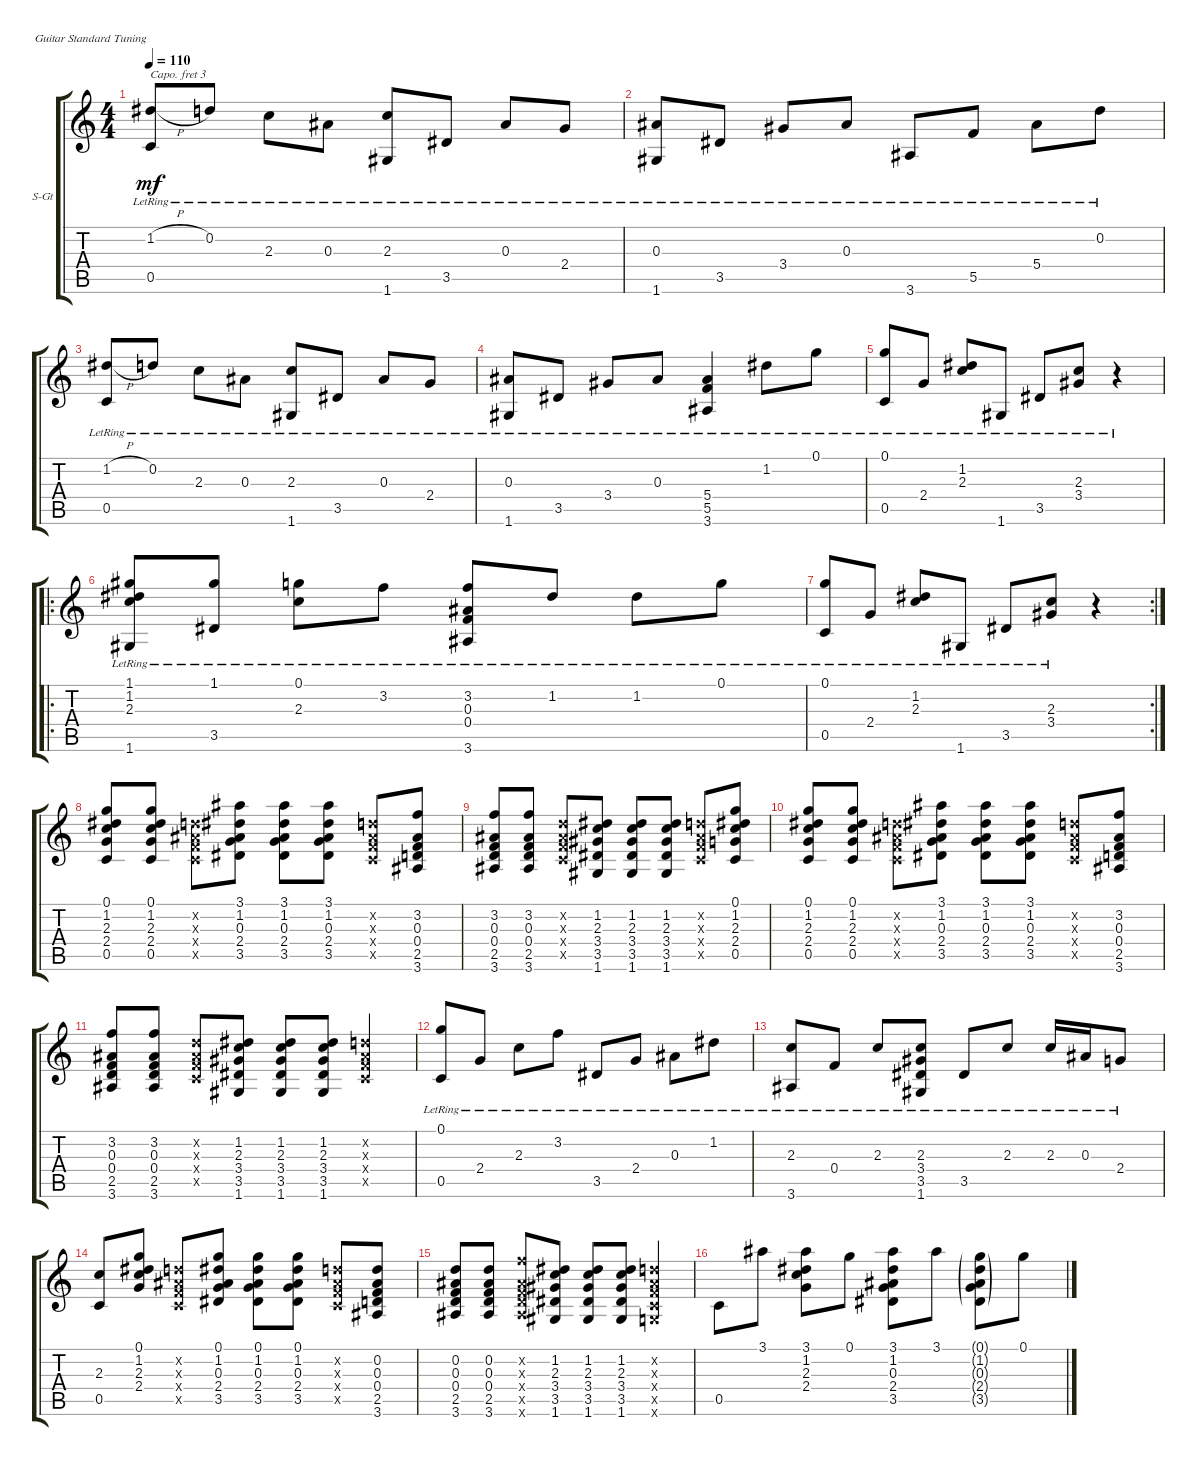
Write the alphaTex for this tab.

\defaultSystemsLayout 4
\bracketExtendMode groupsimilarinstruments
\firstSystemTrackNameOrientation horizontal
\otherSystemsTrackNameOrientation horizontal
\track ("Steel Guitar" "S-Gt") {instrument acousticguitarsteel}
\staff {score tabs}
\capo 3
\tuning (E4 B3 G3 D3 A2 E2)
\ts (4 4)
\tempo 110
\clef g2
\ks c
(1.2{h lr} 0.5{lr}).8{dy mf} 0.2{lr}.8 2.3{lr}.8 0.3{lr}.8 (2.3{lr} 1.6{lr}).8 3.5{lr}.8 0.3{lr}.8 2.4{lr}.8 |
(1.6{lr} 0.3{lr}).8 3.5{lr}.8 3.4{lr}.8 0.3{lr}.8 3.6{lr}.8 5.5{lr}.8 5.4{lr}.8 0.2{lr}.8 |
(1.2{h lr} 0.5{lr}).8 0.2{lr}.8 2.3{lr}.8 0.3{lr}.8 (2.3{lr} 1.6{lr}).8 3.5{lr}.8 0.3{lr}.8 2.4{lr}.8 |
(1.6{lr} 0.3{lr}).8 3.5{lr}.8 3.4{lr}.8 0.3{lr}.8 (3.6{lr} 5.5{lr} 5.4{lr}).4 1.2{lr}.8 0.1{lr}.8 |
(0.1{lr} 0.5{lr}).8 2.4{lr}.8 (2.3{lr} 1.2{lr}).8 1.6{lr}.8 3.5{lr}.8 (3.4{lr} 2.3{lr}).8 r.4 |
\ro
(1.6{lr} 1.1{lr} 1.2{lr} 2.3{lr}).8 (3.5{lr} 1.1{lr}).8 (2.3{lr} 0.1{lr}).8 3.2{lr}.8 (3.6{lr} 0.4{lr} 0.3{lr} 3.2{lr}).8 1.2{lr}.8 1.2{lr}.8 0.1{lr}.8 |
\rc 2
(0.5{lr} 0.1{lr}).8 2.4{lr}.8 (2.3{lr} 1.2{lr}).8 1.6{lr}.8 3.5{lr}.8 (3.4{lr} 2.3{lr}).8 r.4 |
(0.5 2.4 2.3 1.2 0.1).8 (0.5 2.4 2.3 1.2 0.1).8 (0.3{x} 0.2{x} 0.5{x} 0.4{x}).8 (3.5 2.4 0.3 1.2 3.1).8 (3.5 2.4 0.3 1.2 3.1).8 (3.5 2.4 0.3 1.2 3.1).8 (0.3{x} 0.2{x} 0.5{x} 0.4{x}).8 (3.2 0.3 0.4 2.5 3.6).8 |
(3.2 0.3 0.4 2.5 3.6).8 (3.2 0.3 0.4 2.5 3.6).8 (0.3{x} 0.2{x} 0.5{x} 0.4{x}).8 (1.6 3.5 3.4 2.3 1.2).8 (1.6 3.5 3.4 2.3 1.2).8 (1.6 3.5 3.4 2.3 1.2).8 (0.3{x} 0.2{x} 0.5{x} 0.4{x}).8 (0.5 2.4 2.3 1.2 0.1).8 |
(0.5 2.4 2.3 1.2 0.1).8 (0.5 2.4 2.3 1.2 0.1).8 (0.3{x} 0.2{x} 0.5{x} 0.4{x}).8 (3.5 2.4 0.3 1.2 3.1).8 (3.5 2.4 0.3 1.2 3.1).8 (3.5 2.4 0.3 1.2 3.1).8 (0.3{x} 0.2{x} 0.5{x} 0.4{x}).8 (3.2 0.3 0.4 2.5 3.6).8 |
(3.2 0.3 0.4 2.5 3.6).8 (3.2 0.3 0.4 2.5 3.6).8 (0.3{x} 0.2{x} 0.5{x} 0.4{x}).8 (1.6 3.5 3.4 2.3 1.2).8 (1.6 3.5 3.4 2.3 1.2).8 (1.6 3.5 3.4 2.3 1.2).8 (0.3{x} 0.2{x} 0.5{x} 0.4{x}).4 |
(0.5{lr} 0.1{lr}).8 2.4{lr}.8 2.3{lr}.8 3.2{lr}.8 3.5{lr}.8 2.4{lr}.8 0.3{lr}.8 1.2{lr}.8 |
(2.3{lr} 3.6{lr}).8 0.4{lr}.8 2.3{lr}.8 (1.6{lr} 3.5{lr} 3.4{lr} 2.3{lr}).8 3.5{lr}.8 2.3{lr}.8 2.3{lr}.16 0.3{lr}.16 2.4{lr}.8 |
(0.5 2.3).8 (0.1 1.2 2.3 2.4).8 (0.3{x} 0.2{x} 0.5{x} 0.4{x}).8 (3.5 2.4 0.3 1.2 0.1).8 (3.5 2.4 0.3 1.2 0.1).8 (3.5 2.4 0.3 1.2 0.1).8 (0.3{x} 0.2{x} 0.5{x} 0.4{x}).8 (2.5 3.6 0.3 0.4 0.2).8 |
(2.5 3.6 0.3 0.4 0.2).8 (3.6 2.5 0.4 0.3 0.2).8 (3.6{x} 2.5{x} 0.4{x} 0.3{x} 3.2{x}).8 (1.6 3.5 3.4 2.3 1.2).8 (1.6 3.5 3.4 2.3 1.2).8 (1.6 3.5 3.4 2.3 1.2).8 (0.2{x} 0.3{x} 0.4{x} 0.5{x} 0.6{x}).4 |
0.5.8 3.1.8 (2.4 2.3 1.2 3.1).8 0.1.8 (3.5 2.4 0.3 1.2 3.1).8 3.1.8 (3.5{g} 2.4{g} 0.3{g} 1.2{g} 0.1{g}).8 0.1.8
